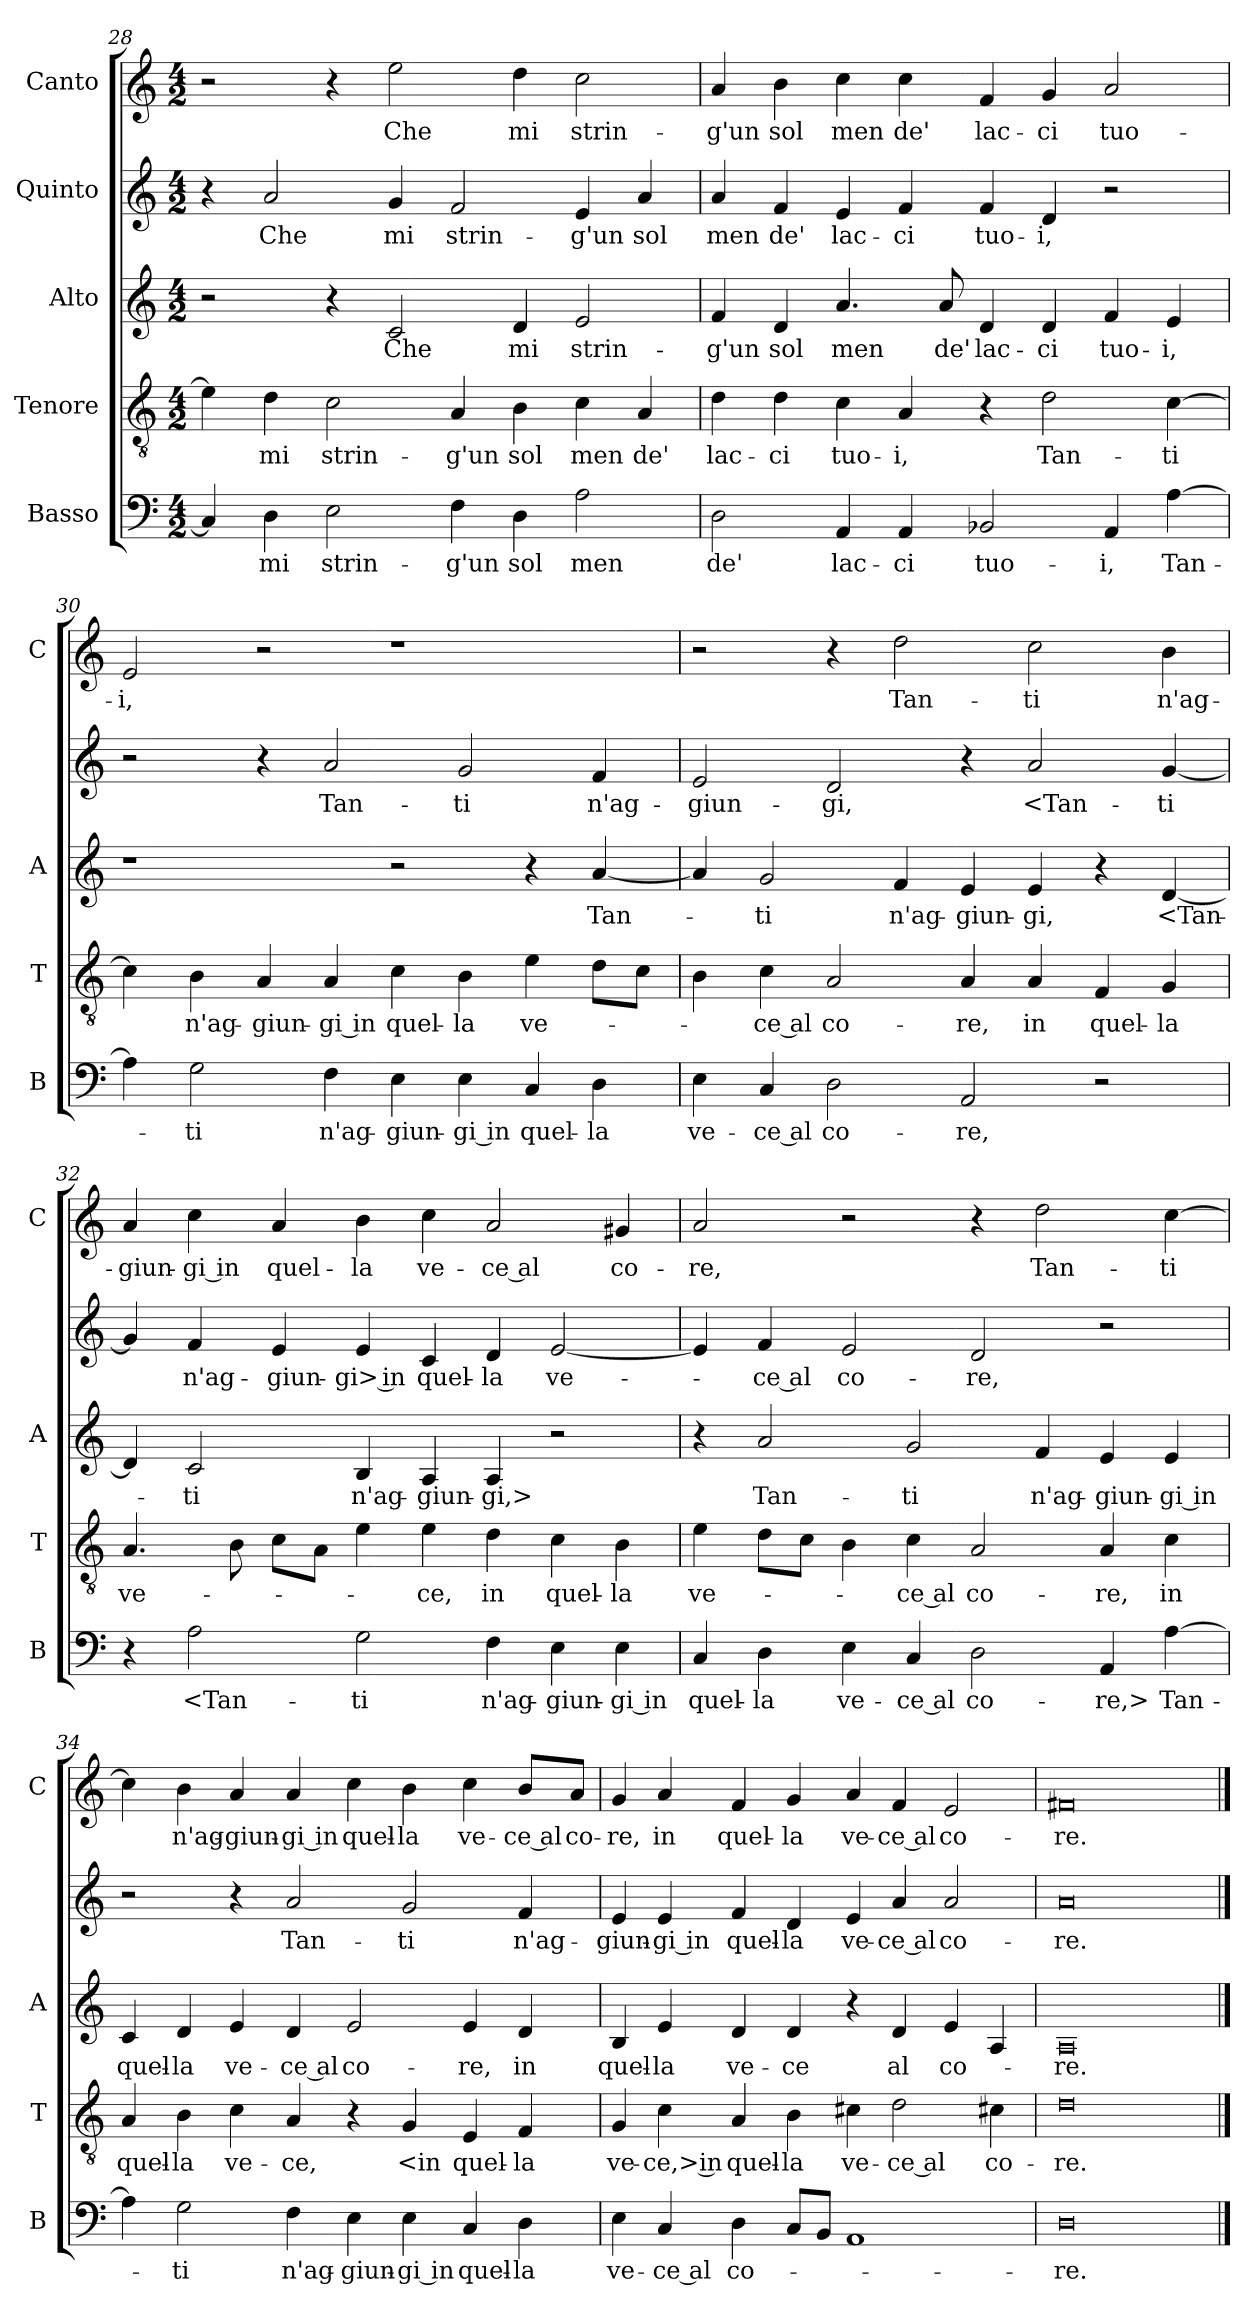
**kern	**text	**kern	**text	**kern	**text	**kern	**text	**kern	**text
*part5	*part5	*part4	*part4	*part3	*part3	*part2	*part2	*part1	*part1
*staff5	*staff5	*staff4	*staff4	*staff3	*staff3	*staff2	*staff2	*staff1	*staff1
*I"Basso	*	*I"Tenore	*	*I"Alto	*	*I"Quinto	*	*I"Canto	*
*I'B	*	*I'T	*	*I'A	*	*	*	*I'C	*
*clefF4	*	*clefGv2	*	*clefG2	*	*clefG2	*	*clefG2	*
*k[]	*	*k[]	*	*k[]	*	*k[]	*	*k[]	*
*C:	*	*C:	*	*C:	*	*C:	*	*C:	*
*M4/2	*	*M4/2	*	*M4/2	*	*M4/2	*	*M4/2	*
=28	=28	=28	=28	=28	=28	=28	=28	=28	=28
4C]	.	4e]	.	2r	.	4r	.	2r	.
4D	mi	4d	mi	.	.	2a	Che	.	.
2E	strin-	2c	strin-	4r	.	.	.	4r	.
.	.	.	.	2c	Che	4g	mi	2ee	Che
4F	-g'un	4A	-g'un	.	.	2f	strin-	.	.
4D	sol	4B	sol	4d	mi	.	.	4dd	mi
2A	men	4c	men	2e	strin-	4e	-g'un	2cc	strin-
.	.	4A	de'	.	.	4a	sol	.	.
=29	=29	=29	=29	=29	=29	=29	=29	=29	=29
2D	de'	4d	lac-	4f	-g'un	4a	men	4a	-g'un
.	.	4d	-ci	4d	sol	4f	de'	4b	sol
4AA	lac-	4c	tuo-	4.a	men	4e	lac-	4cc	men
4AA	-ci	4A	-i,	.	.	4f	-ci	4cc	de'
.	.	.	.	8a	de'	.	.	.	.
2BB-X	tuo-	4r	.	4d	lac-	4f	tuo-	4f	lac-
.	.	2d	Tan-	4d	-ci	4d	-i,	4g	-ci
4AA	-i,	.	.	4f	tuo-	2r	.	2a	tuo-
[4A	Tan-	[4c	-ti	4e	-i,	.	.	.	.
=30	=30	=30	=30	=30	=30	=30	=30	=30	=30
4A]	.	4c]	.	1r	.	2r	.	2e	-i,
2G	-ti	4B	n'ag-	.	.	.	.	.	.
.	.	4A	-giun-	.	.	4r	.	2r	.
4F	n'ag-	4A	-gi in	.	.	2a	Tan-	.	.
4E	-giun-	4c	quel-	2r	.	.	.	1r	.
4E	-gi in	4B	-la	.	.	2g	-ti	.	.
4C	quel-	4e	ve-	4r	.	.	.	.	.
4D	-la	8dL	.	[4a	Tan-	4f	n'ag-	.	.
.	.	8cJ	.	.	.	.	.	.	.
=31	=31	=31	=31	=31	=31	=31	=31	=31	=31
4E	ve-	4B	.	4a]	.	2e	-giun-	2r	.
4C	-ce al	4c	-ce al	2g	-ti	.	.	.	.
2D	co-	2A	co-	.	.	2d	-gi,	4r	.
.	.	.	.	4f	n'ag-	.	.	2dd	Tan-
2AA	-re,	4A	-re,	4e	-giun-	4r	.	.	.
.	.	4A	in	4e	-gi,	2a	<Tan-	2cc	-ti
2r	.	4F	quel-	4r	.	.	.	.	.
.	.	4G	-la	[4d	<Tan-	[4g	-ti	4b	n'ag-
=32	=32	=32	=32	=32	=32	=32	=32	=32	=32
4r	.	4.A	ve-	4d]	.	4g]	.	4a	-giun-
2A	<Tan-	.	.	2c	-ti	4f	n'ag-	4cc	-gi in
.	.	8B	.	.	.	.	.	.	.
.	.	8cL	.	.	.	4e	-giun-	4a	quel-
.	.	8AJ	.	.	.	.	.	.	.
2G	-ti	4e	.	4B	n'ag-	4e	-gi> in	4b	-la
.	.	4e	-ce,	4A	-giun-	4c	quel-	4cc	ve-
4F	n'ag-	4d	in	4A	-gi,>	4d	-la	2a	-ce al
4E	-giun-	4c	quel-	2r	.	[2e	ve-	.	.
4E	-gi in	4B	-la	.	.	.	.	4g#X	co-
=33	=33	=33	=33	=33	=33	=33	=33	=33	=33
4C	quel-	4e	ve-	4r	.	4e]	.	2a	-re,
4D	-la	8dL	.	2a	Tan-	4f	-ce al	.	.
.	.	8cJ	.	.	.	.	.	.	.
4E	ve-	4B	.	.	.	2e	co-	2r	.
4C	-ce al	4c	-ce al	2g	-ti	.	.	.	.
2D	co-	2A	co-	.	.	2d	-re,	4r	.
.	.	.	.	4f	n'ag-	.	.	2dd	Tan-
4AA	-re,>	4A	-re,	4e	-giun-	2r	.	.	.
[4A	Tan-	4c	in	4e	-gi in	.	.	[4cc	-ti
=34	=34	=34	=34	=34	=34	=34	=34	=34	=34
4A]	.	4A	quel-	4c	quel-	2r	.	4cc]	.
2G	-ti	4B	-la	4d	-la	.	.	4b	n'ag-
.	.	4c	ve-	4e	ve-	4r	.	4a	-giun-
4F	n'ag-	4A	-ce,	4d	-ce al	2a	Tan-	4a	-gi in
4E	-giun-	4r	.	2e	co-	.	.	4cc	quel-
4E	-gi in	4G	<in	.	.	2g	-ti	4b	-la
4C	quel-	4E	quel-	4e	-re,	.	.	4cc	ve-
4D	-la	4F	-la	4d	in	4f	n'ag-	8b/L	-ce al
.	.	.	.	.	.	.	.	8a/J	co-
=35	=35	=35	=35	=35	=35	=35	=35	=35	=35
4E	ve-	4G	ve-	4B	quel-	4e	-giun-	4g	-re,
4C	-ce al	4c	-ce,> in	4e	-la	4e	-gi in	4a	in
4D	co-	4A	quel-	4d	ve-	4f	quel-	4f	quel-
8CL	.	4B	-la	4d	-ce	4d	-la	4g	-la
8BBJ	.	.	.	.	.	.	.	.	.
1AA	.	4c#X	ve-	4r	.	4e	ve-	4a	ve-
.	.	2d	-ce al	4d	al	4a	-ce al	4f	-ce al
.	.	.	.	4e	co-	2a	co-	2e	co-
.	.	4c#X	co-	4A	.	.	.	.	.
=36	=36	=36	=36	=36	=36	=36	=36	=36	=36
0D	-re.	0d	-re.	0A	-re.	0a	-re.	0f#X	-re.
==	==	==	==	==	==	==	==	==	==
*-	*-	*-	*-	*-	*-	*-	*-	*-	*-
